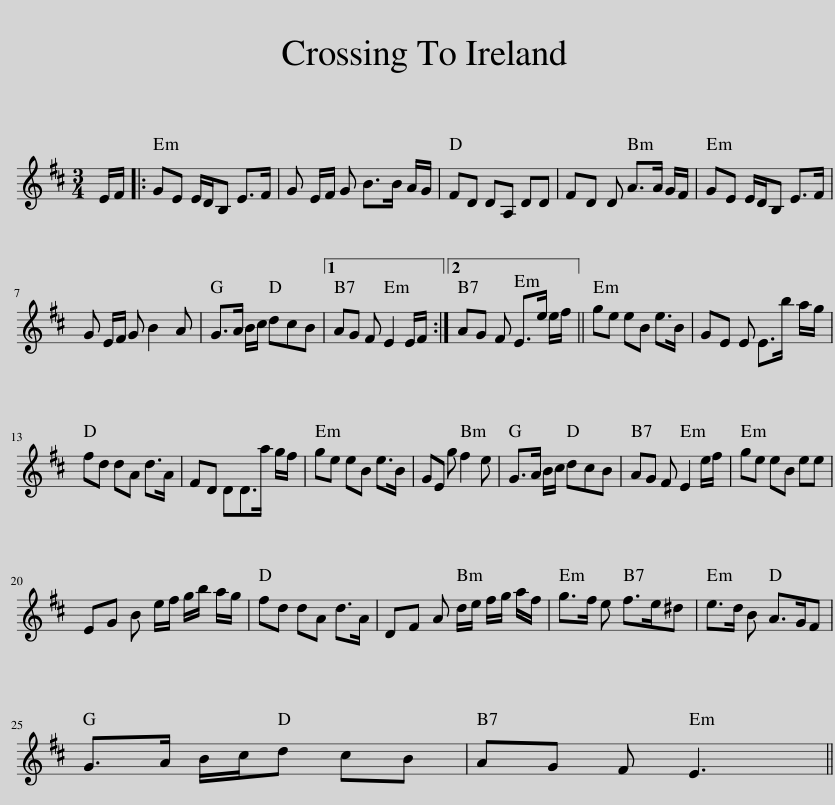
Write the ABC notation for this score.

X:1
L:1/8
M:3/4
I:linebreak $
K:D
V:1 treble
V:1
 E/F/ |: GE E/D/B, E>F | G E/F/ G B>B A/G/ | FD DA, DD | FD D A>A G/F/ | %5
 GE E/D/B, E>F |$ G E/F/ G B2 A | G>A B/c/ dcB |1 AG F E2 E/F/ :|2 AG F E>e e/f/ || %10
 ge eB e>B | GE E E>b a/g/ |$ fd dA d>A | FD DD>a g/f/ | ge eB e>B | %15
 GE g f2 e | G>A B/c/ dcB | AG F E2 e/f/ | ge eB ee |$ EG B e/f/ g/b/ a/g/ | %20
 fd dA d>A | DF A d/e/ f/g/ a/f/ | g>f e f>e^d | e>d B A>GF |$ G>A B/c/d cB | %25
 AG F E3 || %26
